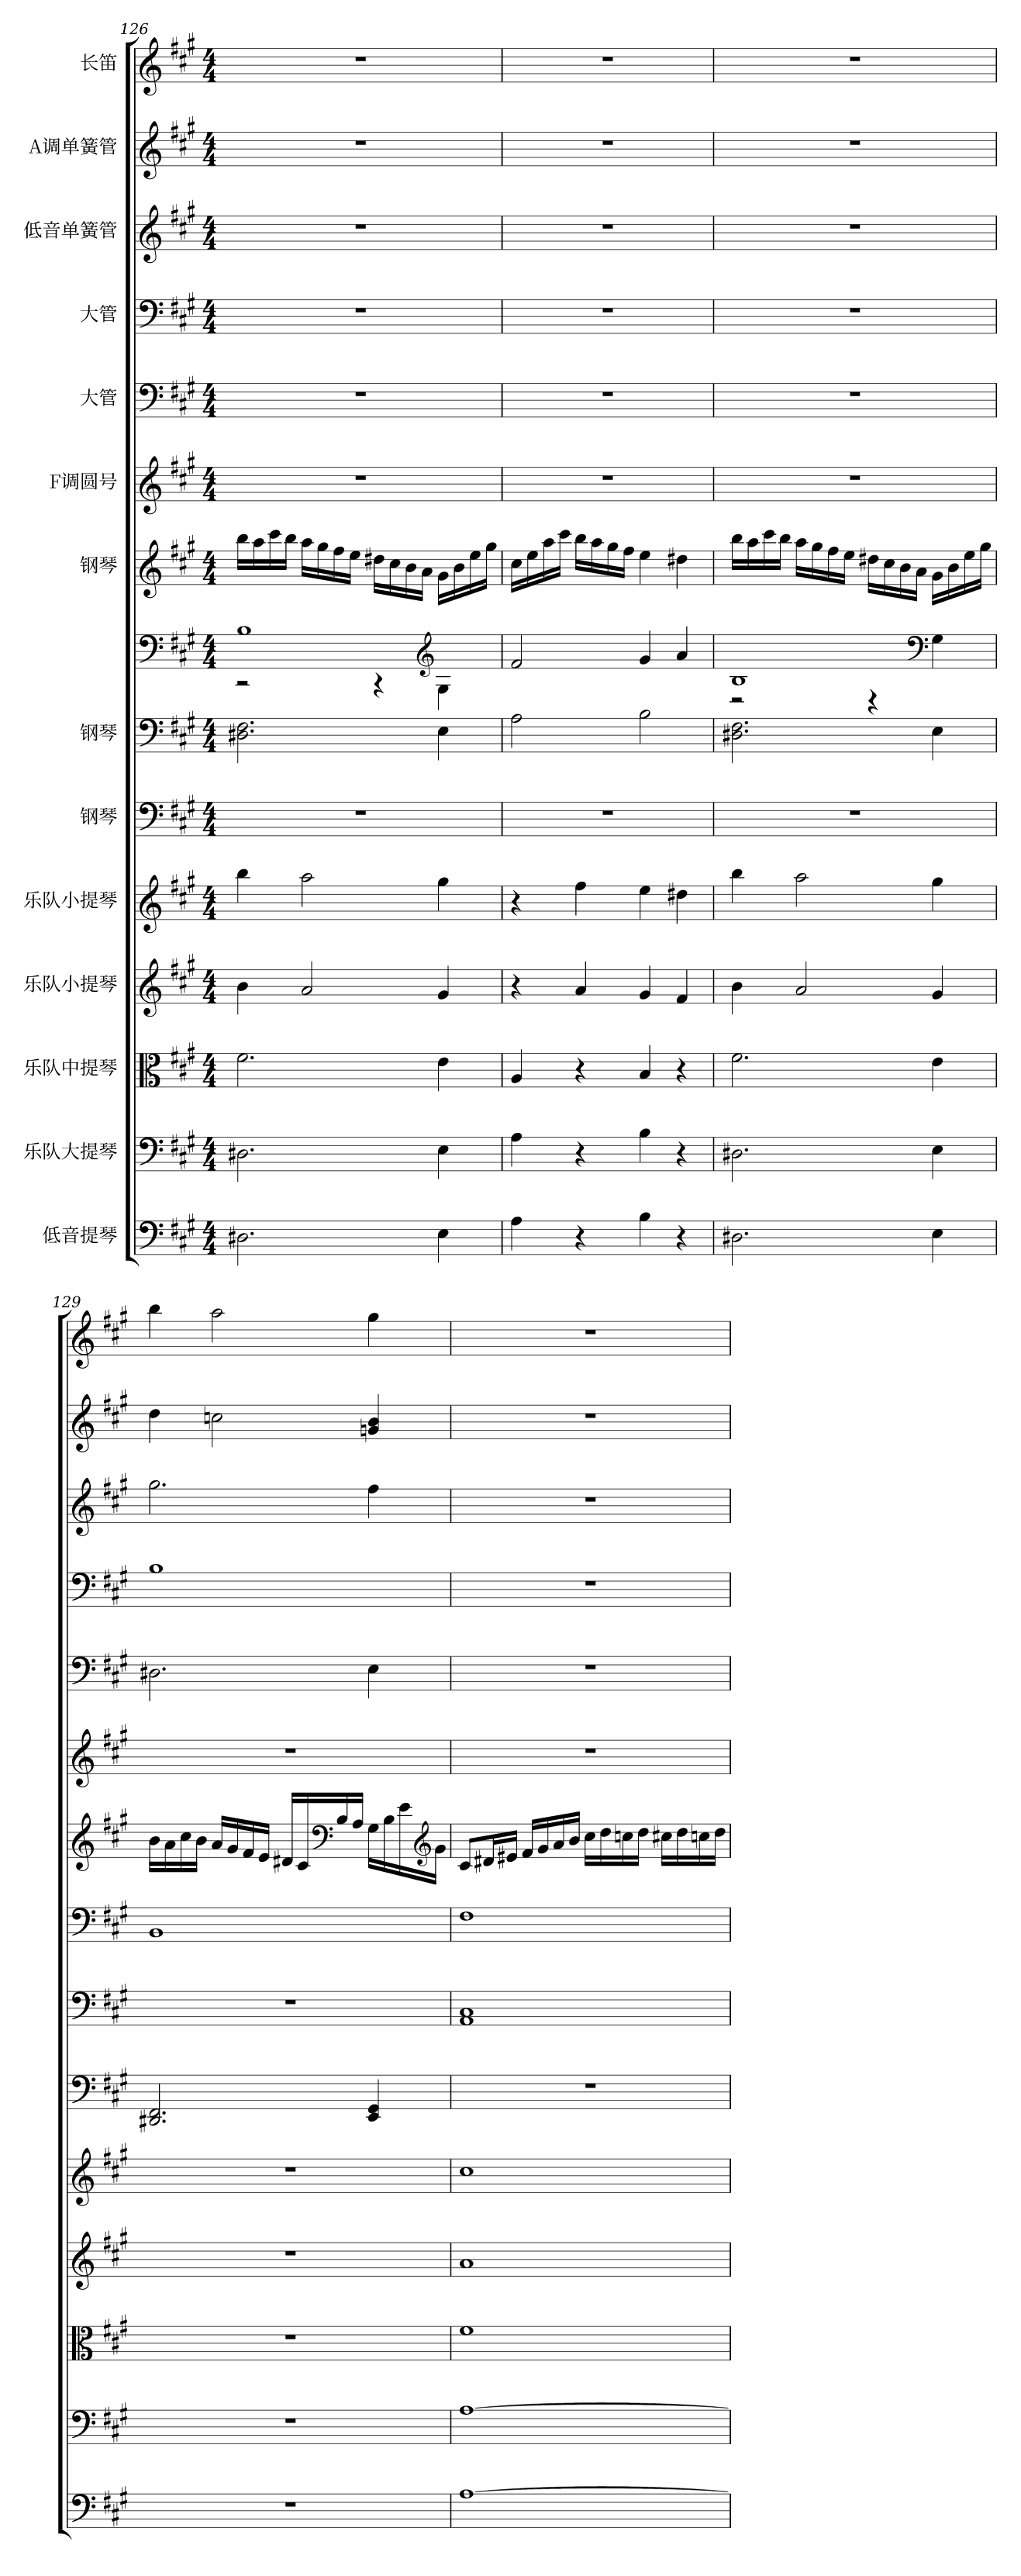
**kern	**kern	**kern	**kern	**kern	**kern	**kern	**kern	**kern	**kern	**kern	**kern	**kern	**kern	**kern
*part14	*part13	*part12	*part11	*part10	*part9	*part8	*part8	*part7	*part6	*part5	*part4	*part3	*part2	*part1
*staff15	*staff14	*staff13	*staff12	*staff11	*staff10	*staff9	*staff8	*staff7	*staff6	*staff5	*staff4	*staff3	*staff2	*staff1
*I"低音提琴	*I"乐队大提琴	*I"乐队中提琴	*I"乐队小提琴	*I"乐队小提琴	*I"钢琴	*I"钢琴	*	*I"钢琴	*I"F调圆号	*I"大管	*I"大管	*I"低音单簧管	*I"A调单簧管	*I"长笛
!!LO:PB:g=z
*clefF4	*clefF4	*clefC3	*clefG2	*clefG2	*clefF4	*clefF4	*clefF4	*clefG2	*clefG2	*clefF4	*clefF4	*clefG2	*clefG2	*clefG2
*ITrd7c12	*	*	*	*	*	*	*	*	*ITrd4c7	*	*	*ITrd1c2	*ITrd1c2	*
*k[f#c#g#]	*k[f#c#g#]	*k[f#c#g#]	*k[f#c#g#]	*k[f#c#g#]	*k[f#c#g#]	*k[f#c#g#]	*k[f#c#g#]	*k[f#c#g#]	*k[f#c#]	*k[f#c#g#]	*k[f#c#g#]	*k[f#]	*k[f#]	*k[f#c#g#]
*M4/4	*M4/4	*M4/4	*M4/4	*M4/4	*M4/4	*M4/4	*M4/4	*M4/4	*M4/4	*M4/4	*M4/4	*M4/4	*M4/4	*M4/4
=126	=126	=126	=126	=126	=126	=126	=126	=126	=126	=126	=126	=126	=126	=126
*	*	*	*	*	*	*	*^	*	*	*	*	*	*	*
2.DD#X\	2.D#X\	2.f#\	4b\	4bb\	1r	2.D#X\ 2.F#\	1B	2r	16bb\LL	1r	1r	1r	1r	1r	1r
.	.	.	.	.	.	.	.	.	16aa\	.	.	.	.	.	.
.	.	.	.	.	.	.	.	.	16ccc#\	.	.	.	.	.	.
.	.	.	.	.	.	.	.	.	16bb\JJ	.	.	.	.	.	.
.	.	.	2a/	2aa\	.	.	.	.	16aa\LL	.	.	.	.	.	.
.	.	.	.	.	.	.	.	.	16gg#\	.	.	.	.	.	.
.	.	.	.	.	.	.	.	.	16ff#\	.	.	.	.	.	.
.	.	.	.	.	.	.	.	.	16ee\JJ	.	.	.	.	.	.
.	.	.	.	.	.	.	.	4r	16dd#X\LL	.	.	.	.	.	.
.	.	.	.	.	.	.	.	.	16cc#\	.	.	.	.	.	.
.	.	.	.	.	.	.	.	.	16b\	.	.	.	.	.	.
.	.	.	.	.	.	.	.	.	16a\JJ	.	.	.	.	.	.
*	*	*	*	*	*	*	*clefG2	*	*	*	*	*	*	*	*
4EE\	4E\	4e\	4g#/	4gg#\	.	4E\	.	4G#\	16g#\LL	.	.	.	.	.	.
.	.	.	.	.	.	.	.	.	16b\	.	.	.	.	.	.
.	.	.	.	.	.	.	.	.	16ee\	.	.	.	.	.	.
.	.	.	.	.	.	.	.	.	16gg#\JJ	.	.	.	.	.	.
*	*	*	*	*	*	*	*v	*v	*	*	*	*	*	*	*
=127	=127	=127	=127	=127	=127	=127	=127	=127	=127	=127	=127	=127	=127	=127
4AA\	4A\	4A/	4r	4r	1r	2A\	2f#/	16cc#\LL	1r	1r	1r	1r	1r	1r
.	.	.	.	.	.	.	.	16ee\	.	.	.	.	.	.
.	.	.	.	.	.	.	.	16aa\	.	.	.	.	.	.
.	.	.	.	.	.	.	.	16ccc#\JJ	.	.	.	.	.	.
4r	4r	4r	4a/	4ff#\	.	.	.	16bb\LL	.	.	.	.	.	.
.	.	.	.	.	.	.	.	16aa\	.	.	.	.	.	.
.	.	.	.	.	.	.	.	16gg#\	.	.	.	.	.	.
.	.	.	.	.	.	.	.	16ff#\JJ	.	.	.	.	.	.
4BB\	4B\	4B/	4g#/	4ee\	.	2B\	4g#/	4ee\	.	.	.	.	.	.
4r	4r	4r	4f#/	4dd#X\	.	.	4a/	4dd#X\	.	.	.	.	.	.
!!LO:PB:g=z
=128	=128	=128	=128	=128	=128	=128	=128	=128	=128	=128	=128	=128	=128	=128
*	*	*	*	*	*	*	*^	*	*	*	*	*	*	*
2.DD#X\	2.D#X\	2.f#\	4b\	4bb\	1r	2.D#X\ 2.F#\	1B	2r	16bb\LL	1r	1r	1r	1r	1r	1r
.	.	.	.	.	.	.	.	.	16aa\	.	.	.	.	.	.
.	.	.	.	.	.	.	.	.	16ccc#\	.	.	.	.	.	.
.	.	.	.	.	.	.	.	.	16bb\JJ	.	.	.	.	.	.
.	.	.	2a/	2aa\	.	.	.	.	16aa\LL	.	.	.	.	.	.
.	.	.	.	.	.	.	.	.	16gg#\	.	.	.	.	.	.
.	.	.	.	.	.	.	.	.	16ff#\	.	.	.	.	.	.
.	.	.	.	.	.	.	.	.	16ee\JJ	.	.	.	.	.	.
.	.	.	.	.	.	.	.	4r	16dd#X\LL	.	.	.	.	.	.
.	.	.	.	.	.	.	.	.	16cc#\	.	.	.	.	.	.
.	.	.	.	.	.	.	.	.	16b\	.	.	.	.	.	.
.	.	.	.	.	.	.	.	.	16a\JJ	.	.	.	.	.	.
*	*	*	*	*	*	*	*clefF4	*	*	*	*	*	*	*	*
4EE\	4E\	4e\	4g#/	4gg#\	.	4E\	.	4G#\	16g#\LL	.	.	.	.	.	.
.	.	.	.	.	.	.	.	.	16b\	.	.	.	.	.	.
.	.	.	.	.	.	.	.	.	16ee\	.	.	.	.	.	.
.	.	.	.	.	.	.	.	.	16gg#\JJ	.	.	.	.	.	.
*	*	*	*	*	*	*	*v	*v	*	*	*	*	*	*	*
=129	=129	=129	=129	=129	=129	=129	=129	=129	=129	=129	=129	=129	=129	=129
1r	1r	1r	1r	1r	2.DD#X/ 2.FF#/	1r	1BB	16b\LL	1r	2.D#X\	1B	2.ff#\	4cc\	4bb\
.	.	.	.	.	.	.	.	16a\	.	.	.	.	.	.
.	.	.	.	.	.	.	.	16cc#\	.	.	.	.	.	.
.	.	.	.	.	.	.	.	16b\JJ	.	.	.	.	.	.
.	.	.	.	.	.	.	.	16a/LL	.	.	.	.	2b-X\	2aa\
.	.	.	.	.	.	.	.	16g#/	.	.	.	.	.	.
.	.	.	.	.	.	.	.	16f#/	.	.	.	.	.	.
.	.	.	.	.	.	.	.	16e/JJ	.	.	.	.	.	.
.	.	.	.	.	.	.	.	16d#X/LL	.	.	.	.	.	.
.	.	.	.	.	.	.	.	16c#/	.	.	.	.	.	.
*	*	*	*	*	*	*	*	*clefF4	*	*	*	*	*	*
.	.	.	.	.	.	.	.	16B/	.	.	.	.	.	.
.	.	.	.	.	.	.	.	16A/JJ	.	.	.	.	.	.
.	.	.	.	.	4EE/ 4GG#/	.	.	16G#\LL	.	4E\	.	4ee\	4fn/ 4a/	4gg#\
.	.	.	.	.	.	.	.	16B\	.	.	.	.	.	.
.	.	.	.	.	.	.	.	16e\	.	.	.	.	.	.
*	*	*	*	*	*	*	*	*clefG2	*	*	*	*	*	*
.	.	.	.	.	.	.	.	16g#\JJ	.	.	.	.	.	.
!!LO:PB:g=z
=130	=130	=130	=130	=130	=130	=130	=130	=130	=130	=130	=130	=130	=130	=130
[1AA	[1A	1f#	1a	1cc#	1r	1AA 1C#	1F#	8c#/L	1r	1r	1r	1r	1r	1r
.	.	.	.	.	.	.	.	16d#X/L	.	.	.	.	.	.
.	.	.	.	.	.	.	.	16e#X/JJ	.	.	.	.	.	.
.	.	.	.	.	.	.	.	16f#/LL	.	.	.	.	.	.
.	.	.	.	.	.	.	.	16g#/	.	.	.	.	.	.
.	.	.	.	.	.	.	.	16a/	.	.	.	.	.	.
.	.	.	.	.	.	.	.	16b/JJ	.	.	.	.	.	.
.	.	.	.	.	.	.	.	16cc#\LL	.	.	.	.	.	.
.	.	.	.	.	.	.	.	16dd\	.	.	.	.	.	.
.	.	.	.	.	.	.	.	16ccn\	.	.	.	.	.	.
.	.	.	.	.	.	.	.	16dd\JJ	.	.	.	.	.	.
.	.	.	.	.	.	.	.	16cc#X\LL	.	.	.	.	.	.
.	.	.	.	.	.	.	.	16dd\	.	.	.	.	.	.
.	.	.	.	.	.	.	.	16ccn\	.	.	.	.	.	.
.	.	.	.	.	.	.	.	16dd\JJ	.	.	.	.	.	.
=	=	=	=	=	=	=	=	=	=	=	=	=	=	=
*-	*-	*-	*-	*-	*-	*-	*-	*-	*-	*-	*-	*-	*-	*-
